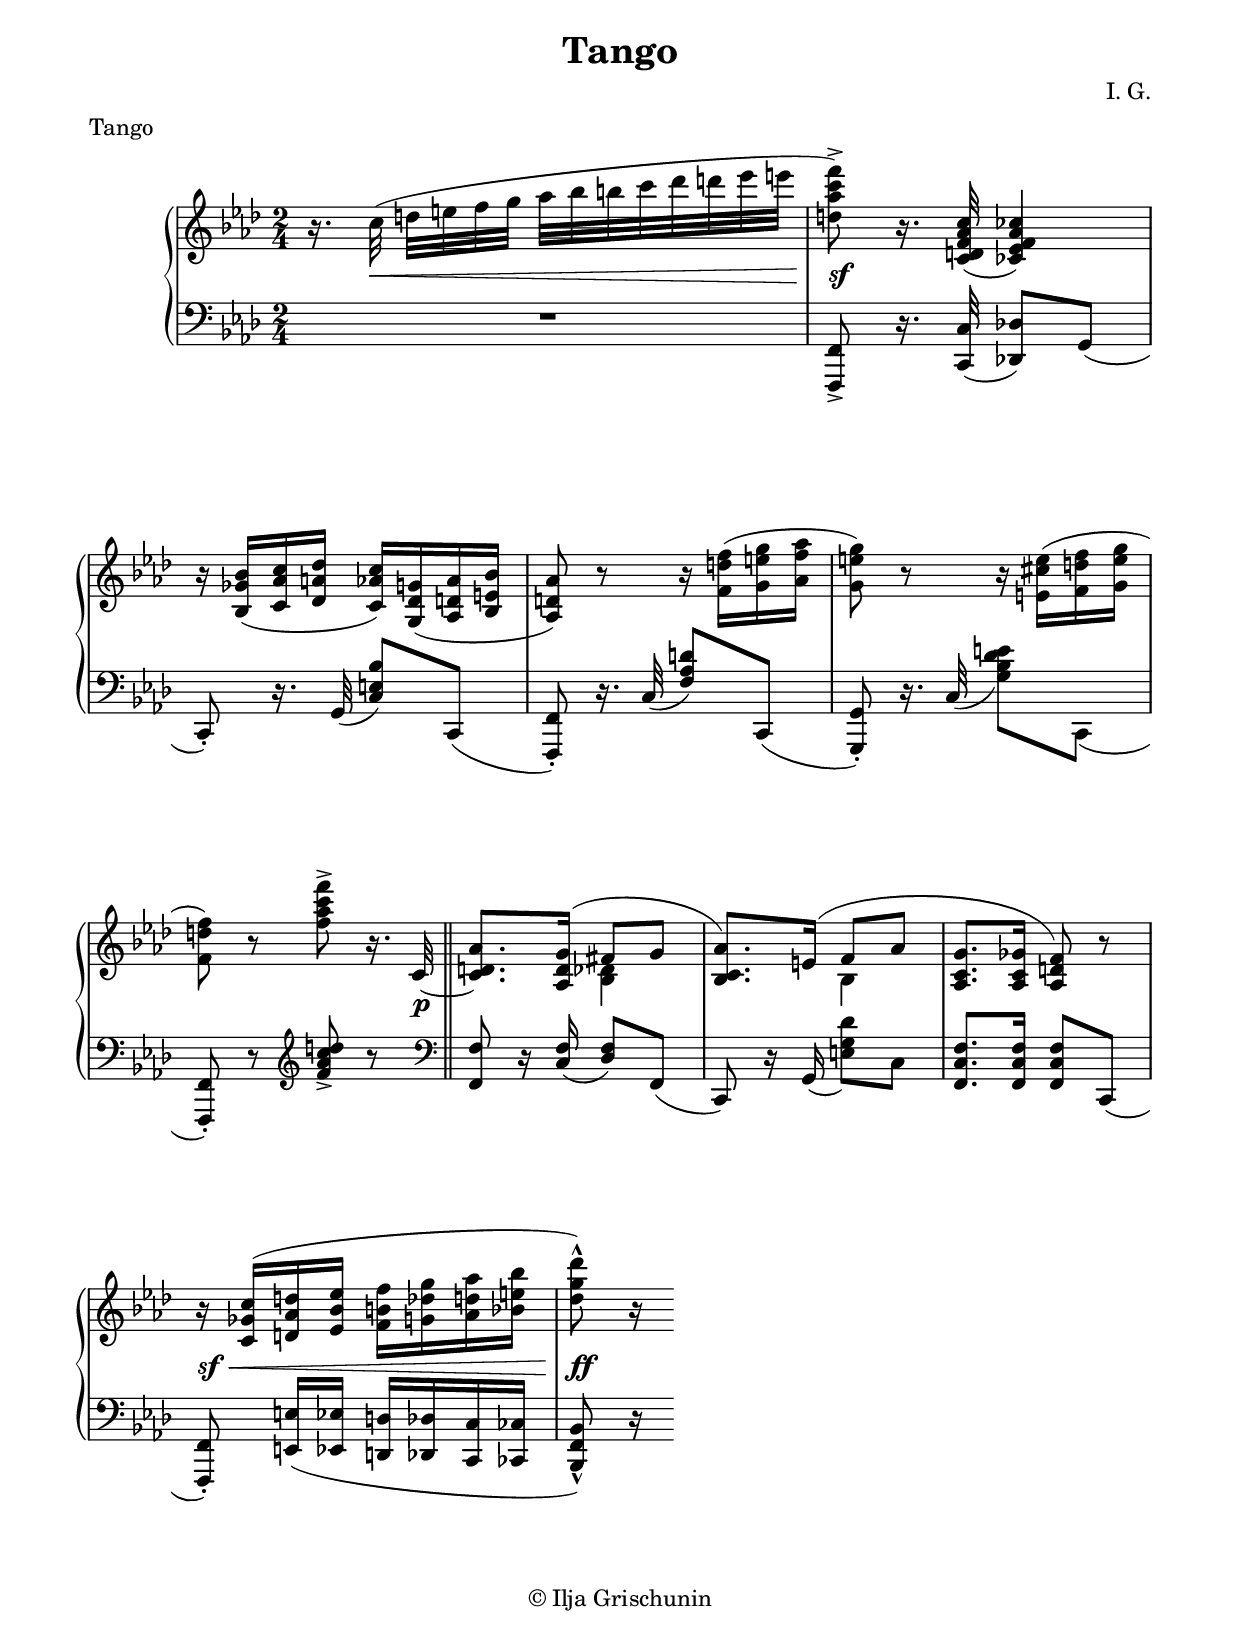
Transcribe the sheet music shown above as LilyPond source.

\version "2.19.15"
%\version "2.18.0"

\language "deutsch"

\header {
  title = "Tango"
  meter = "Tango"
  composer = "I. G."
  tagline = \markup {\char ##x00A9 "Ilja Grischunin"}
}

\paper {
  #(set-paper-size "a4")
  top-system-spacing #'basic-distance = #25
  top-markup-spacing #'basic-distance = #15
  markup-system-spacing #'basic-distance = #25
  system-system-spacing #'basic-distance = #30
  last-bottom-spacing #'basic-distance = #25
  left-margin = 15
  right-margin = 15
  %two-sided = ##t
  %inner-margin = 25
  %outer-margin = 15
}

\layout {
  \context {
    \PianoStaff
    \consists #Span_stem_engraver
  }
  \context{
    \Score
    %\override StaffGrouper.staff-staff-spacing.basic-distance = #13
    \remove "Bar_number_engraver"
  }
}

%%%%%%%%% SCRIPTS %%%%%%%%%
makeOctaves =
#(define-music-function (parser location arg mus)
   (integer? ly:music?)
   #{<<  \withMusicProperty #'to-relative-callback
         #(lambda (m p)
            (let ((mu (ly:music-property m 'element)))
              (ly:music-transpose mu (ly:make-pitch (- arg) 0 0))
              (ly:make-music-relative! mu p)
              (ly:music-transpose mu (ly:make-pitch arg 0 0)))
            p)
         \transpose c' $(ly:make-pitch arg 0 0) $mus
         $mus
     >>
   #})
pocoCr = 
#(make-music 'CrescendoEvent
   'span-type 'text
   'span-text "poco cresc.")
pocoDim =
#(make-music 'CrescendoEvent
   'span-type 'text
   'span-text "poco dimin.")
top = \change Staff = "RH"
bot = \change Staff = "LH"

%%%%%%%%% INCLUDE %%%%%%%%%


%%%%%%%%%%% RH %%%%%%%%%%%%
rechts = \relative {
  \clef treble
  \key f \minor
  \time 2/4  
  %\override Score.SpacingSpanner.strict-note-spacing = ##t
  %\set Score.proportionalNotationDuration = #(ly:make-moment 1/8)
  %\set Staff.printKeyCancellation = ##f
  r16. c''32(\noBeam d e f g
  \once\override Beam.positions = #'(-1.5 . 0)
  as b h c des d es e
  <d, as' c f>8->) r16. <c, d f as c>32( <ces es f as ces>4)
  r16 <b ges' b>( <c as' c> <des a' des>
  <c as' c>) <g des' g>( <as d as'><b e b'>
  <as d as'>8) r r16 <f' d' f>( <g e' g> <as f' as>
  <g e' g>8) r r16 <e cis' e>( <f d' f> <g e' g>
  <f d' f>8) r <f' as c f>-> r16. c,32~
  \bar "||"
  %\break
  <c d as'>8.
  %\once \override Slur.positions = #'(5 . 5)
  \shape #'((0 . 3.2) (.5 . 3.5) (.3 . 2.5) (-.2 . .7)) Slur
  <as d g>16^(
  <<
    {
      fis'8 g
    }
    \\
    {
      <b, des>4
    }
  >>
  <b c as'>8.)
  \shape #'((0 . 1.2) (0 . 2.5) (0 . 1.5) (-1.2 . -2.2)) Slur
  e16^(
  <<
    {
      f8 as
    }
    \\
    {
      b,4
    }
  >>
  <as c g'>8. <as c ges'>16 <as d f>8) r
  r16 <c ges' c>( <d as' d> <es b' es>
  <f h f'> <g des' g> < as d as'> <b e b'>
  <des g des'>8)-^ r16
}

%%%%%%%%%%% LH %%%%%%%%%%%%
links = \relative {
  \clef bass
  \key f \minor
  \time 2/4
  %\set Staff.printKeyCancellation = ##f
  R2 <f,, f'>8_> r16. <c' c'>32( <des! des'!>8) g(
  c,)-. r16. g'32(
  %\stemDown
  <c e b'>8) c,( 
  %\stemUp
  <f, f'>)-. r16. c''32(
  %\stemDown
  <f as d>8) c,(
  %\stemUp
  <g g'>)-. r16. c'32_(
  %\stemNeutral
  <g' b des e>8) c,,_(
  <f, f'>)-. r
  \clef treble
  <f''' as c d>-> r
  \clef bass
  \bar "||"
  <f,, f'>8 r16
  \stemUp
  <c' f>(
  \stemNeutral
  <des f>8) f,(
  c) r16
  \once \override Slur.positions = #'(0 . -3)
  g'_( <e' g des'>8) c
  <f, c' f>8. q16 q8 c(
  <f, f'>)-.\noBeam
  \makeOctaves #1 {
    e'16( es d des c ces
  }
  <b f' b>8)-^ r16
}

%%%%%%%%%%%%D%%%%%%%%%%%%
dynamic = {
  \override DynamicTextSpanner.style = #'none
  \override Hairpin.to-barline = ##t
  s16. s32\< s4. s2*4\sf s4. s16. s32\p s2*3 s2\sf\< s2*3\ff
}

%%%%%%%%%%%%%%%%%%%%%%
\score {
  \new PianoStaff <<
    \new Staff = "RH" \rechts
    \new Dynamics = "DYN" \dynamic
    \new Staff = "LH" \links
  >>
}